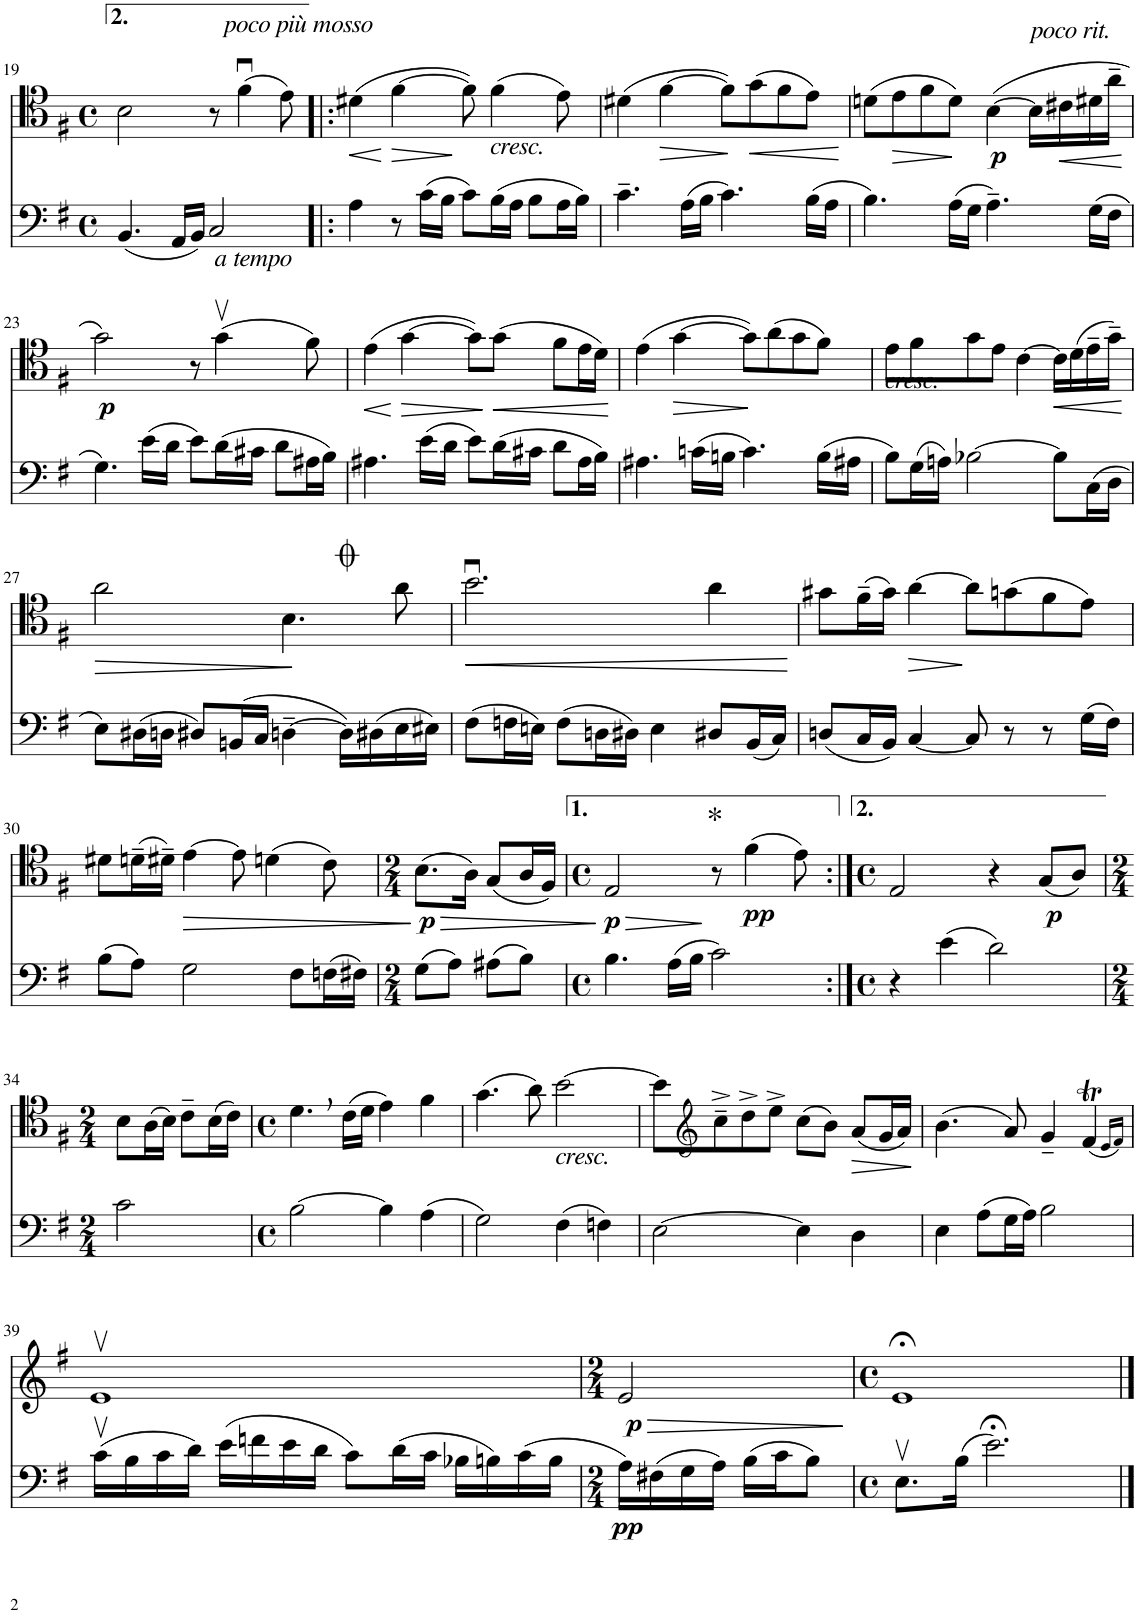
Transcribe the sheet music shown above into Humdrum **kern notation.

**kern	**dynam	**kern	**dynam
*part2	*part2	*part1	*part1
*staff2	*staff2	*staff1	*staff1
*I"Cello 2	*	*I"Cello 1	*
!!LO:PB:g=z
*clefF4	*	*clefC4	*
*k[f#]	*	*k[f#]	*
*M4/4	*	*M4/4	*
*met(c)	*	*met(c)	*
=19	=19	=19	=19
(4.BB/	.	2B\	.
16AA/LL	.	.	.
16BB/JJ)	.	.	.
2C/	.	8r	.
!	!	!LO:TX:a:i:t=poco più mosso	!
.	.	(4f#u\	.
.	.	8e\)	.
=20!|:	=20!|:	=20!|:	=20!|:
!	!	!	!LO:HP:b
4A\	.	(4d#X\	<
!	!	!	!LO:HP:n=1:b
8r	.	[4f#\	[ >
(16c\LL	.	.	.
16B\JJ	.	.	.
8c\L)	.	8f#\])	]
!	!	!LO:TX:b:i:t=cresc.	!
(16B\L	.	(4f#\	.
16A\JJ	.	.	.
8B\L	.	.	.
16A\L	.	8e\)	.
16B\JJ)	.	.	.
=21	=21	=21	=21
4.c~\	.	(4d#X\	.
!	!	!	!LO:HP:b
.	.	[4f#\	>
(16A\LL	.	.	.
16B\JJ	.	.	.
4.c\)	.	8f#\L])	]
!	!	!	!LO:HP:b
.	.	(8g\	<
.	.	8f#\	.
(16B\LL	.	8e\J)	.
16A\JJ	.	.	.
.	.	.	[
=22	=22	=22	=22
4.B\)	.	(8dn\L	.
!	!	!	!LO:HP:b
.	.	8e\	>
.	.	8f#\	.
(16A\LL	.	8d\J)	]
16G\JJ	.	.	.
!	!	!	!LO:DY:b
4.A~\)	.	([4B\	p
!	!	!LO:TX:a:i:t=poco rit.	!
.	.	16B\LL]	.
!	!	!	!LO:HP:b
.	.	16c#X\	<
(16G\LL	.	16d#X\	.
16F#\JJ	.	16a~\JJ	.
.	.	.	[
!!LO:LB:g=z
=23	=23	=23	=23
!	!	!	!LO:DY:b
4.G\)	.	2g\)	p
(16e\LL	.	.	.
16d\JJ	.	.	.
8e\L)	.	8r	.
!	!	!LO:TX:a:i:t=a tempo	!
(16d\L	.	(4gv\	.
16c#X\JJ	.	.	.
8d\L	.	.	.
16A#X\L	.	8f#\)	.
16B\JJ)	.	.	.
=24	=24	=24	=24
!	!	!	!LO:HP:b
4.A#X\	.	(4e\	<
!	!	!	!LO:HP:n=1:b
.	.	[4g\	[ >
(16e\LL	.	.	.
16d\JJ	.	.	.
8e\L)	.	8g\L])	.
!	!	!	!LO:HP:n=1:b
(16d\L	.	(8g\J	] <
16c#X\JJ	.	.	.
8d\L	.	8f#\L	.
16A#\L	.	16e\L	.
16B\JJ)	.	16d\JJ)	.
.	.	.	[
=25	=25	=25	=25
4.A#X\	.	(4e\	.
!	!	!	!LO:HP:b
.	.	[4g\	>
(16cn\LL	.	.	.
16Bn\JJ	.	.	.
4.c\)	.	8g\L])	]
.	.	(8a\	.
.	.	8g\	.
(16B\LL	.	8f#\J)	.
16A#X\JJ	.	.	.
=26	=26	=26	=26
!	!	!LO:TX:a:i:t=cresc.	!
8B\L)	.	8e\L	.
(16G\L	.	8f#\	.
16An\JJ)	.	.	.
[2B-X\	.	8g\	.
.	.	8e\J	.
.	.	[4c\	.
!	!	!	!LO:HP:b
8B-\L]	.	16c\LL]	<
.	.	(16d\	.
(16C\L	.	16e~\	.
16D\JJ	.	16g~\JJ)	.
.	.	.	[
!!LO:LB:g=z
=27	=27	=27	=27
!	!	!	!LO:HP:b
8E\L)	.	2a\	>
(16D#X\L	.	.	.
16Dn\JJ	.	.	.
8D#X/L)	.	.	.
(16BBn/L	.	.	.
16C/JJ	.	.	.
[4Dn~\	.	4.B\	]
16D\LL])	.	.	.
(16D#X\	.	.	.
16E\	.	8a\	.
16E#X\JJ)	.	.	.
=28	=28	=28	=28
!	!	!	!LO:HP:b
(8F#\L	.	2.bu\	<
16Fn\L	.	.	.
16En\JJ)	.	.	.
(8F\L	.	.	.
16Dn\L	.	.	.
16D#X\JJ)	.	.	.
4E\	.	.	.
8D#X/L	.	4a\	.
(16BB/L	.	.	.
16C/JJ)	.	.	.
.	.	.	[
=29	=29	=29	=29
(8Dn/L	.	8g#X\L	.
16C/L	.	(16f#~\L	.
16BB/JJ)	.	16g#\JJ)	.
!	!	!	!LO:HP:b
[4C/	.	[4a\	>
8C/]	.	8a\L]	]
8r	.	(8gn\	.
8r	.	8f#\	.
(16G\LL	.	8e\J)	.
16F#\JJ)	.	.	.
!!LO:LB:g=z
=30	=30	=30	=30
(8B\L	.	8d#X\L	.
8A\J)	.	(16dn~\L	.
.	.	16d#X~\JJ)	.
!	!	!	!LO:HP:b
2G\	.	[4e\	>
.	.	8e\]	.
.	.	(4dn\	.
8F#\L	.	.	.
(16Fn\L	.	8c\)	.
16F#X\JJ)	.	.	.
.	.	.	]
=31	=31	=31	=31
*M2/4	*	*M2/4	*
!	!	!	!LO:HP:b
!	!	!	!LO:DY:n=1:b
(8G\L	.	(8.B\L	> p
8A\J)	.	.	.
.	.	16A\Jk)	.
(8A#X\L	.	(8G/L	.
8B\J)	.	16A/L	.
.	.	16F#/JJ)	.
.	.	.	]
=32	=32	=32	=32
*M4/4	*	*M4/4	*
*met(c)	*	*met(c)	*
!	!	!	!LO:HP:b
!	!	!	!LO:DY:n=1:b
4.B\	.	2E/	> p
(16A\LL	.	.	.
16B\JJ	.	.	.
!	!	!LO:TX:a:t=*	!
2c\)	.	8r	]
!	!	!	!LO:DY:n=2:b
.	.	(4f#\	pp
.	.	8e\)	.
=33:|!	=33:|!	=33:|!	=33:|!
*M4/4	*	*M4/4	*
*met(c)	*	*met(c)	*
4r	.	2E/	.
(4e\	.	.	.
2d\)	.	4r	.
!	!	!	!LO:DY:b
.	.	(8G/L	p
.	.	8A/J)	.
!!LO:LB:g=z
=34	=34	=34	=34
*M2/4	*	*M2/4	*
2c\	.	8B\L	.
.	.	(16A\L	.
.	.	16B\JJ)	.
.	.	8c~\L	.
.	.	(16B\L	.
.	.	16c\JJ)	.
=35	=35	=35	=35
*M4/4	*	*M4/4	*
*met(c)	*	*met(c)	*
[2B\	.	4.d,\	.
.	.	(16c\LL	.
.	.	16d\JJ	.
4B\]	.	4e\)	.
(4A\	.	4f#\	.
=36	=36	=36	=36
2G\)	.	(4.g\	.
.	.	8a\)	.
!	!	!LO:TX:b:i:t=cresc.	!
(4F#\	.	[2b\	.
4Fn\)	.	.	.
=37	=37	=37	=37
[2E\	.	8b\L]	.
*	*	*clefG2	*
.	.	8cc~^\	.
.	.	8dd^\	.
.	.	8ee^\J	.
4E\]	.	(8cc\L	.
.	.	8b\J)	.
!	!	!	!LO:HP:b
4D\	.	(8a/L	>
.	.	16g/L	.
.	.	16a/JJ)	.
.	.	.	]
=38	=38	=38	=38
4E\	.	(4.b\	.
(8A\L	.	.	.
16G\L	.	8a/)	.
16A\JJ)	.	.	.
2B\	.	4g~/	.
.	.	(4f#t/	.
.	.	16qe/LL	.
.	.	16qf#/JJ)	.
!!LO:LB:g=z
=39	=39	=39	=39
(16cv\LL	.	1ev	.
16B\	.	.	.
16c\	.	.	.
16d\JJ)	.	.	.
(16e\LL	.	.	.
16fn\	.	.	.
16e\	.	.	.
16d\JJ	.	.	.
8c\L)	.	.	.
(16d\L	.	.	.
16c\JJ	.	.	.
16B-X\LL	.	.	.
16Bn\)	.	.	.
(16c\	.	.	.
16B\JJ	.	.	.
=40	=40	=40	=40
*M2/4	*	*M2/4	*
!	!LO:DY:b	!	!LO:HP:b
!	!	!	!LO:DY:n=1:b
16A\LL)	pp	2e/	> p
(16F#X\	.	.	.
16G\	.	.	.
16A\JJ)	.	.	.
(16B\LL	.	.	.
16c\J	.	.	.
8B\J)	.	.	.
.	.	.	]
=41	=41	=41	=41
*M4/4	*	*M4/4	*
*met(c)	*	*met(c)	*
8.Ev\L	.	1e;<	.
(16B\Jk	.	.	.
2.e;<\)	.	.	.
==	==	==	==
*-	*-	*-	*-
